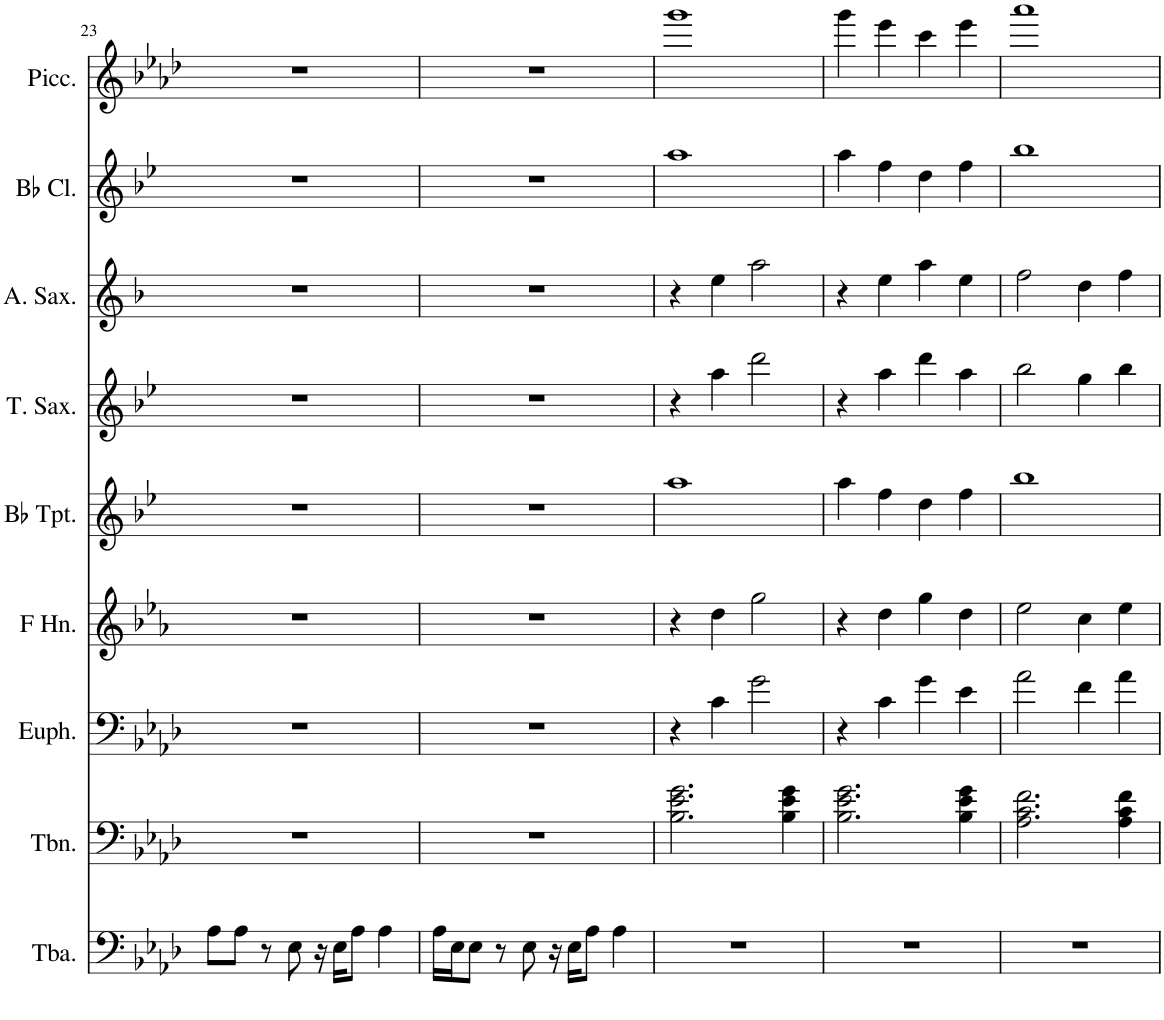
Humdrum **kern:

**kern	**kern	**kern	**kern	**kern	**kern	**kern	**kern	**kern
*part9	*part8	*part7	*part6	*part5	*part4	*part3	*part2	*part1
*staff9	*staff8	*staff7	*staff6	*staff5	*staff4	*staff3	*staff2	*staff1
*I"Tuba	*I"Trombone	*I"Euphonium	*I"Horn in F	*I"Bb Trumpet	*I"Tenor Saxophone	*I"Alto Saxophone	*I"Bb Clarinet	*I"Piccolo
*I'Tba.	*I'Tbn.	*I'Euph.	*	*I'Bb Tpt.	*I'T. Sax.	*I'A. Sax.	*I'Bb Cl.	*I'Picc.
!!LO:PB:g=z
*clefF4	*clefF4	*clefF4	*clefG2	*clefG2	*clefG2	*clefG2	*clefG2	*clefG2
*	*	*	*Trd4c7	*Trd1c2	*Trd8c14	*Trd5c9	*Trd1c2	*Trd-7c-12
*k[b-e-a-d-]	*k[b-e-a-d-]	*k[b-e-a-d-]	*k[b-e-a-]	*k[b-e-]	*k[b-e-]	*k[b-]	*k[b-e-]	*k[b-e-a-d-]
*M4/4	*M4/4	*M4/4	*M4/4	*M4/4	*M4/4	*M4/4	*M4/4	*M4/4
=23	=23	=23	=23	=23	=23	=23	=23	=23
8A-\L	1r	1r	1r	1r	1r	1r	1r	1r
8A-\J	.	.	.	.	.	.	.	.
8r	.	.	.	.	.	.	.	.
8E-\	.	.	.	.	.	.	.	.
16r	.	.	.	.	.	.	.	.
16E-\KL	.	.	.	.	.	.	.	.
8A-\J	.	.	.	.	.	.	.	.
4A-\	.	.	.	.	.	.	.	.
=24	=24	=24	=24	=24	=24	=24	=24	=24
16A-\LL	1r	1r	1r	1r	1r	1r	1r	1r
16E-\J	.	.	.	.	.	.	.	.
8E-\J	.	.	.	.	.	.	.	.
8r	.	.	.	.	.	.	.	.
8E-\	.	.	.	.	.	.	.	.
16r	.	.	.	.	.	.	.	.
16E-\KL	.	.	.	.	.	.	.	.
8A-\J	.	.	.	.	.	.	.	.
4A-\	.	.	.	.	.	.	.	.
=25	=25	=25	=25	=25	=25	=25	=25	=25
1r	2.B-\ 2.e-\ 2.g\	4r	4r	1aa	4r	4r	1aa	1ggg
.	.	4c\	4dd\	.	4aa\	4ee\	.	.
.	.	2g\	2gg\	.	2ddd\	2aa\	.	.
.	4B-\ 4e-\ 4g\	.	.	.	.	.	.	.
=26	=26	=26	=26	=26	=26	=26	=26	=26
1r	2.B-\ 2.e-\ 2.g\	4r	4r	4aa\	4r	4r	4aa\	4ggg\
.	.	4c\	4dd\	4ff\	4aa\	4ee\	4ff\	4eee-\
.	.	4g\	4gg\	4dd\	4ddd\	4aa\	4dd\	4ccc\
.	4B-\ 4e-\ 4g\	4e-\	4dd\	4ff\	4aa\	4ee\	4ff\	4eee-\
=27	=27	=27	=27	=27	=27	=27	=27	=27
1r	2.A-\ 2.c\ 2.f\	2a-\	2ee-\	1bb-	2bb-\	2ff\	1bb-	1aaa-
.	.	4f\	4cc\	.	4gg\	4dd\	.	.
.	4A-\ 4c\ 4f\	4a-\	4ee-\	.	4bb-\	4ff\	.	.
=	=	=	=	=	=	=	=	=
*-	*-	*-	*-	*-	*-	*-	*-	*-
